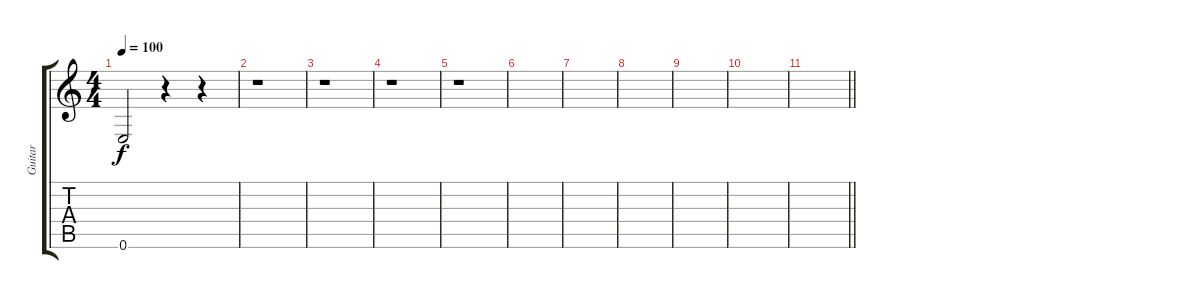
\track ("Guitar" "Guitar") {instrument electricguitarclean}
\staff {score tabs}
\tuning (E4 B3 G3 D3 A2 E2) {hide}
\ts (4 4)
\tempo 100
\clef g2
\ks c
0.6.2{dy f} r.4 r.4 |
r.1 |
r.1 |
r.1 |
r.1 |
|
|
|
|
|
\barLineRight lightlight
